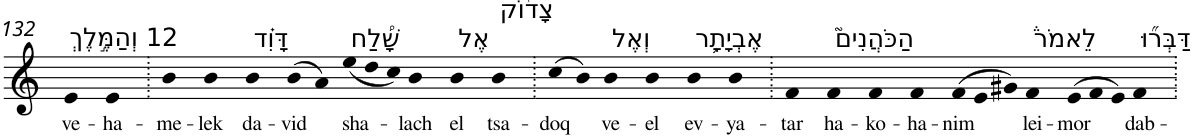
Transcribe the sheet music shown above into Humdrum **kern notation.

**kern	**text
*part1	*part1
*staff1	*staff1
*I"Piano	*
*I'Pno	*
!!LO:PB:g=z
*clefG2	*
*k[]	*
=132	=132
!LO:TX:a:t=12 וְהַמֶּ֣לֶךְ	!
!	!LO:LY:b
4e	ve-
!	!LO:LY:b
4e	-ha-
=133.	=133.
!	!LO:LY:b
4b	-me-
!	!LO:LY:b
4b	-lek
!LO:TX:a:t=דָּוִ֗ד	!
!	!LO:LY:b
4b	da-
!	!LO:LY:b
(>8b	-vid
8a)	.
*Xtuplet	*
!LO:TX:a:t=שָׁ֠לַח	!
!	!LO:LY:b
(<12ee	sha-
12dd	.
12cc)	.
!	!LO:LY:b
4b	-lach
!LO:TX:a:t=אֶל	!
!	!LO:LY:b
4b	el
!LO:TX:a:t=צָד֨וֹק	!
!	!LO:LY:b
4b	tsa-
=134.	=134.
!	!LO:LY:b
(>8cc	-doq
8b)	.
!LO:TX:a:t=וְאֶל	!
!	!LO:LY:b
4b	ve-
!	!LO:LY:b
4b	-el
!LO:TX:a:t=אֶבְיָתָ֥ר	!
!	!LO:LY:b
4b	ev-
!	!LO:LY:b
4b	-ya-
=135.	=135.
!	!LO:LY:b
4f	-tar
!LO:TX:a:t=הַכֹּהֲנִים֮	!
!	!LO:LY:b
4f	ha-
!	!LO:LY:b
4f	-ko-
!	!LO:LY:b
4f	-ha-
!	!LO:LY:b
(>12f	-nim
12e	.
12g#X)	.
!LO:TX:a:t=לֵאמֹר֒	!
!	!LO:LY:b
4f	lei-
!	!LO:LY:b
(>12e	-mor
12f	.
12e)	.
!LO:TX:a:t=דַּבְּר֞וּ	!
!	!LO:LY:b
4f	dab-
=.	=.
*-	*-
